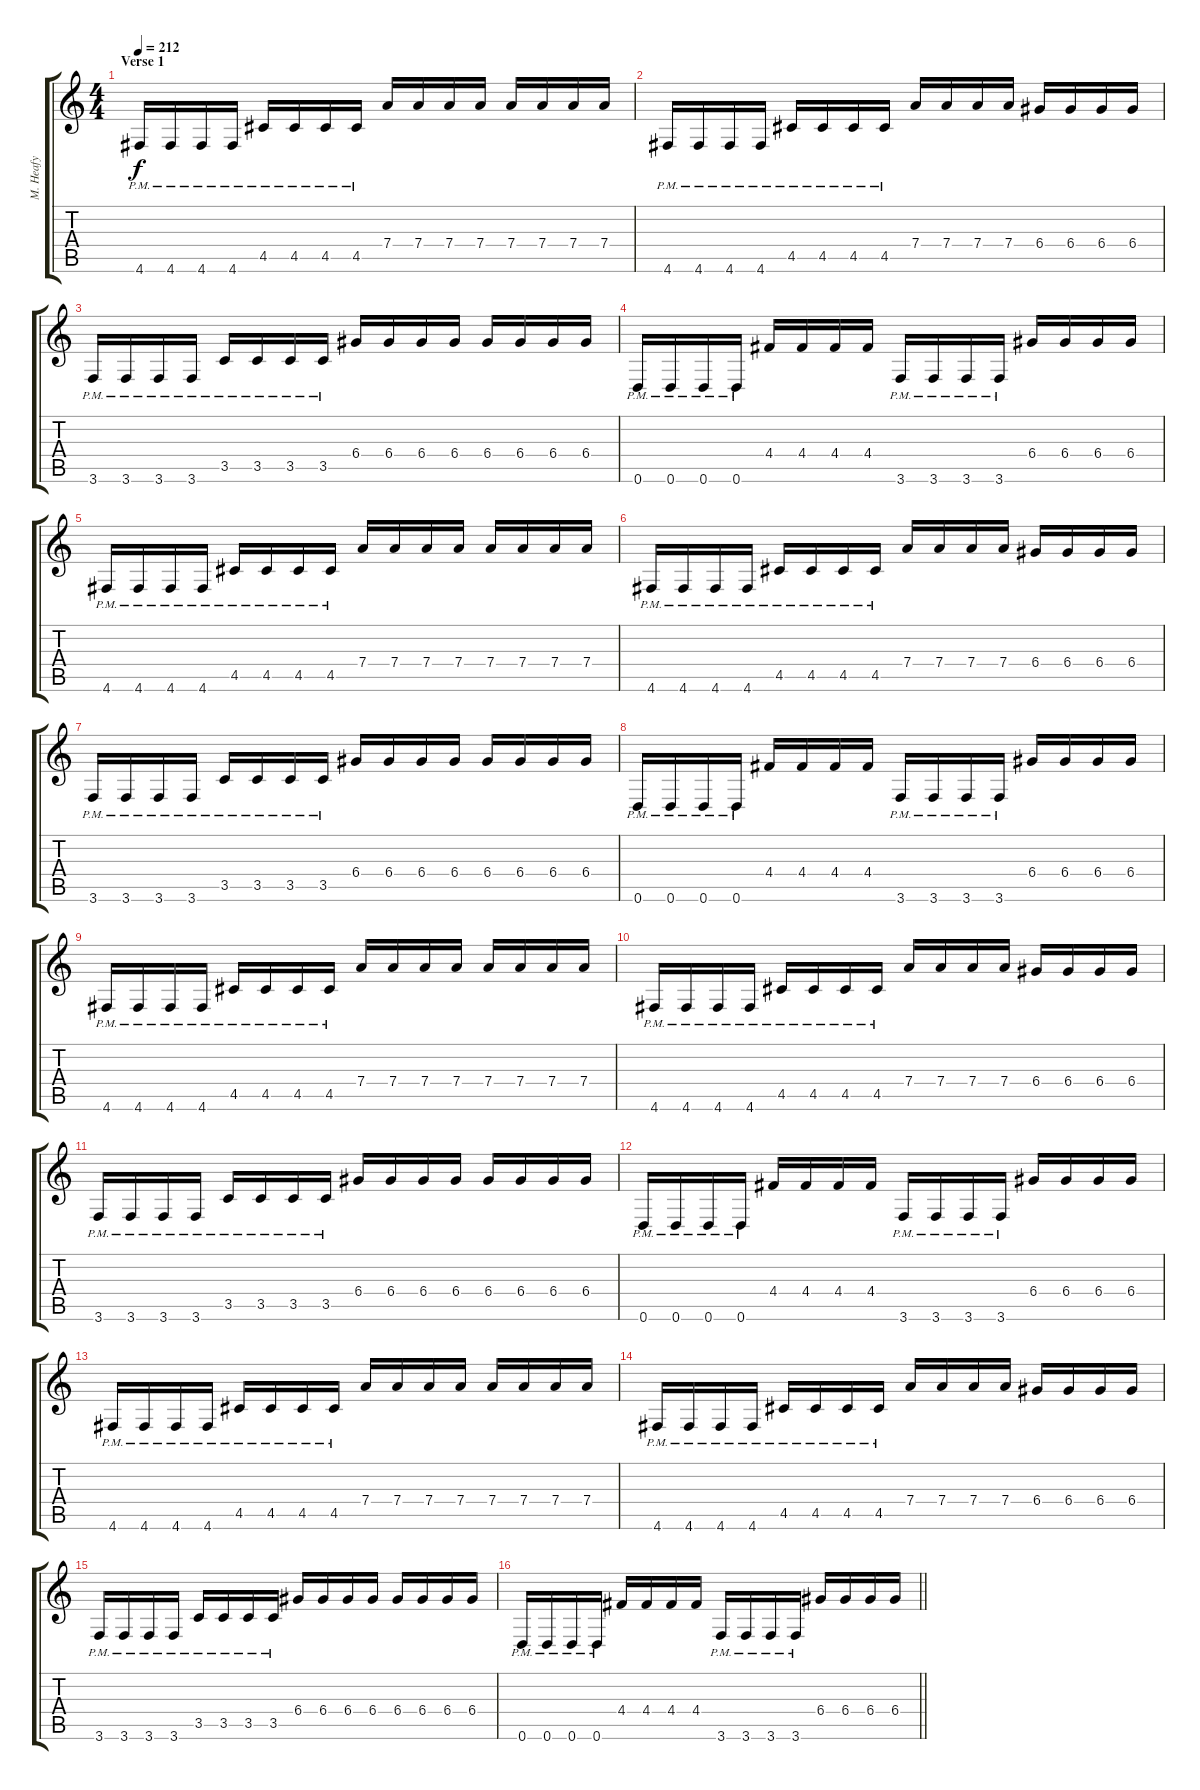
\track ("M. Heafy" "M. Heafy") {instrument overdrivenguitar}
\staff {score tabs}
\tuning (D4 B3 G3 D3 A2 D2) {hide}
\ts (4 4)
\section ("" "Verse 1")
\tempo 212
\clef g2
\ks c
4.6{pm}.16{dy f} 4.6{pm}.16 4.6{pm}.16 4.6{pm}.16 4.5{pm}.16 4.5{pm}.16 4.5{pm}.16 4.5{pm}.16 7.4.16 7.4.16 7.4.16 7.4.16 7.4.16 7.4.16 7.4.16 7.4.16 |
4.6{pm}.16 4.6{pm}.16 4.6{pm}.16 4.6{pm}.16 4.5{pm}.16 4.5{pm}.16 4.5{pm}.16 4.5{pm}.16 7.4.16 7.4.16 7.4.16 7.4.16 6.4.16 6.4.16 6.4.16 6.4.16 |
3.6{pm}.16 3.6{pm}.16 3.6{pm}.16 3.6{pm}.16 3.5{pm}.16 3.5{pm}.16 3.5{pm}.16 3.5{pm}.16 6.4.16 6.4.16 6.4.16 6.4.16 6.4.16 6.4.16 6.4.16 6.4.16 |
0.6{pm}.16 0.6{pm}.16 0.6{pm}.16 0.6{pm}.16 4.4.16 4.4.16 4.4.16 4.4.16 3.6{pm}.16 3.6{pm}.16 3.6{pm}.16 3.6{pm}.16 6.4.16 6.4.16 6.4.16 6.4.16 |
4.6{pm}.16 4.6{pm}.16 4.6{pm}.16 4.6{pm}.16 4.5{pm}.16 4.5{pm}.16 4.5{pm}.16 4.5{pm}.16 7.4.16 7.4.16 7.4.16 7.4.16 7.4.16 7.4.16 7.4.16 7.4.16 |
4.6{pm}.16 4.6{pm}.16 4.6{pm}.16 4.6{pm}.16 4.5{pm}.16 4.5{pm}.16 4.5{pm}.16 4.5{pm}.16 7.4.16 7.4.16 7.4.16 7.4.16 6.4.16 6.4.16 6.4.16 6.4.16 |
3.6{pm}.16 3.6{pm}.16 3.6{pm}.16 3.6{pm}.16 3.5{pm}.16 3.5{pm}.16 3.5{pm}.16 3.5{pm}.16 6.4.16 6.4.16 6.4.16 6.4.16 6.4.16 6.4.16 6.4.16 6.4.16 |
0.6{pm}.16 0.6{pm}.16 0.6{pm}.16 0.6{pm}.16 4.4.16 4.4.16 4.4.16 4.4.16 3.6{pm}.16 3.6{pm}.16 3.6{pm}.16 3.6{pm}.16 6.4.16 6.4.16 6.4.16 6.4.16 |
4.6{pm}.16 4.6{pm}.16 4.6{pm}.16 4.6{pm}.16 4.5{pm}.16 4.5{pm}.16 4.5{pm}.16 4.5{pm}.16 7.4.16 7.4.16 7.4.16 7.4.16 7.4.16 7.4.16 7.4.16 7.4.16 |
4.6{pm}.16 4.6{pm}.16 4.6{pm}.16 4.6{pm}.16 4.5{pm}.16 4.5{pm}.16 4.5{pm}.16 4.5{pm}.16 7.4.16 7.4.16 7.4.16 7.4.16 6.4.16 6.4.16 6.4.16 6.4.16 |
3.6{pm}.16 3.6{pm}.16 3.6{pm}.16 3.6{pm}.16 3.5{pm}.16 3.5{pm}.16 3.5{pm}.16 3.5{pm}.16 6.4.16 6.4.16 6.4.16 6.4.16 6.4.16 6.4.16 6.4.16 6.4.16 |
0.6{pm}.16 0.6{pm}.16 0.6{pm}.16 0.6{pm}.16 4.4.16 4.4.16 4.4.16 4.4.16 3.6{pm}.16 3.6{pm}.16 3.6{pm}.16 3.6{pm}.16 6.4.16 6.4.16 6.4.16 6.4.16 |
4.6{pm}.16 4.6{pm}.16 4.6{pm}.16 4.6{pm}.16 4.5{pm}.16 4.5{pm}.16 4.5{pm}.16 4.5{pm}.16 7.4.16 7.4.16 7.4.16 7.4.16 7.4.16 7.4.16 7.4.16 7.4.16 |
4.6{pm}.16 4.6{pm}.16 4.6{pm}.16 4.6{pm}.16 4.5{pm}.16 4.5{pm}.16 4.5{pm}.16 4.5{pm}.16 7.4.16 7.4.16 7.4.16 7.4.16 6.4.16 6.4.16 6.4.16 6.4.16 |
3.6{pm}.16 3.6{pm}.16 3.6{pm}.16 3.6{pm}.16 3.5{pm}.16 3.5{pm}.16 3.5{pm}.16 3.5{pm}.16 6.4.16 6.4.16 6.4.16 6.4.16 6.4.16 6.4.16 6.4.16 6.4.16 |
\barLineRight lightlight
0.6{pm}.16 0.6{pm}.16 0.6{pm}.16 0.6{pm}.16 4.4.16 4.4.16 4.4.16 4.4.16 3.6{pm}.16 3.6{pm}.16 3.6{pm}.16 3.6{pm}.16 6.4.16 6.4.16 6.4.16 6.4.16
